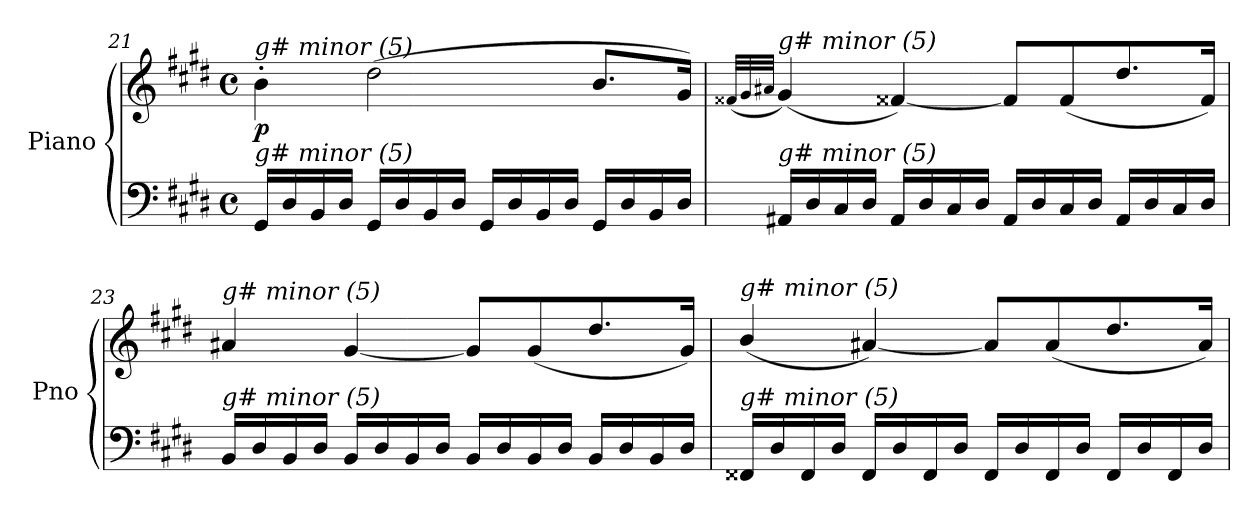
**kern	**kern	**dynam
*part1	*part1	*part1
*staff2	*staff1	*staff1/2
*I"Piano	*	*
*I'Pno	*	*
*clefF4	*clefG2	*
*k[f#c#g#d#]	*k[f#c#g#d#]	*
*M4/4	*M4/4	*
*met(c)	*met(c)	*
=21	=21	=21
!	!LO:TX:i:t=g# minor (5)	!
!LO:TX:i:t=g# minor (5)	!	!
!	!	!LO:DY:b
16GG#/LL	4b'\	p
16D#/	.	.
16BB/	.	.
16D#/JJ	.	.
16GG#/LL	(2dd#\	.
16D#/	.	.
16BB/	.	.
16D#/JJ	.	.
16GG#/LL	.	.
16D#/	.	.
16BB/	.	.
16D#/JJ	.	.
16GG#/LL	8.b/L	.
16D#/	.	.
16BB/	.	.
16D#/JJ	16g#/Jk)	.
=22	=22	=22
.	(32qf##X/LLL	.
.	32qg#/	.
.	32qa#X/JJJ	.
!	!LO:TX:i:t=g# minor (5)	!
!LO:TX:i:t=g# minor (5)	!	!
16AA#X/LL	(4g#/)	.
16D#/	.	.
16C#/	.	.
16D#/JJ	.	.
16AA#/LL	[4f##X/)	.
16D#/	.	.
16C#/	.	.
16D#/JJ	.	.
16AA#/LL	8f##/L]	.
16D#/	.	.
16C#/	(8f##/	.
16D#/JJ	.	.
16AA#/LL	8.dd#/	.
16D#/	.	.
16C#/	.	.
16D#/JJ	16f##/Jk)	.
!!LO:LB:g=z
=23	=23	=23
!	!LO:TX:i:t=g# minor (5)	!
!LO:TX:i:t=g# minor (5)	!	!
16BB/LL	4a#X/	.
16D#/	.	.
16BB/	.	.
16D#/JJ	.	.
16BB/LL	[4g#/	.
16D#/	.	.
16BB/	.	.
16D#/JJ	.	.
16BB/LL	8g#/L]	.
16D#/	.	.
16BB/	(8g#/	.
16D#/JJ	.	.
16BB/LL	8.dd#/	.
16D#/	.	.
16BB/	.	.
16D#/JJ	16g#/Jk)	.
=24	=24	=24
!	!LO:TX:i:t=g# minor (5)	!
!LO:TX:i:t=g# minor (5)	!	!
16FF##X/LL	(4b/	.
16D#/	.	.
16FF##/	.	.
16D#/JJ	.	.
16FF##/LL	[4a#X/)	.
16D#/	.	.
16FF##/	.	.
16D#/JJ	.	.
16FF##/LL	8a#/L]	.
16D#/	.	.
16FF##/	(8a#/	.
16D#/JJ	.	.
16FF##/LL	8.dd#/	.
16D#/	.	.
16FF##/	.	.
16D#/JJ	16a#/Jk)	.
=	=	=
*-	*-	*-
